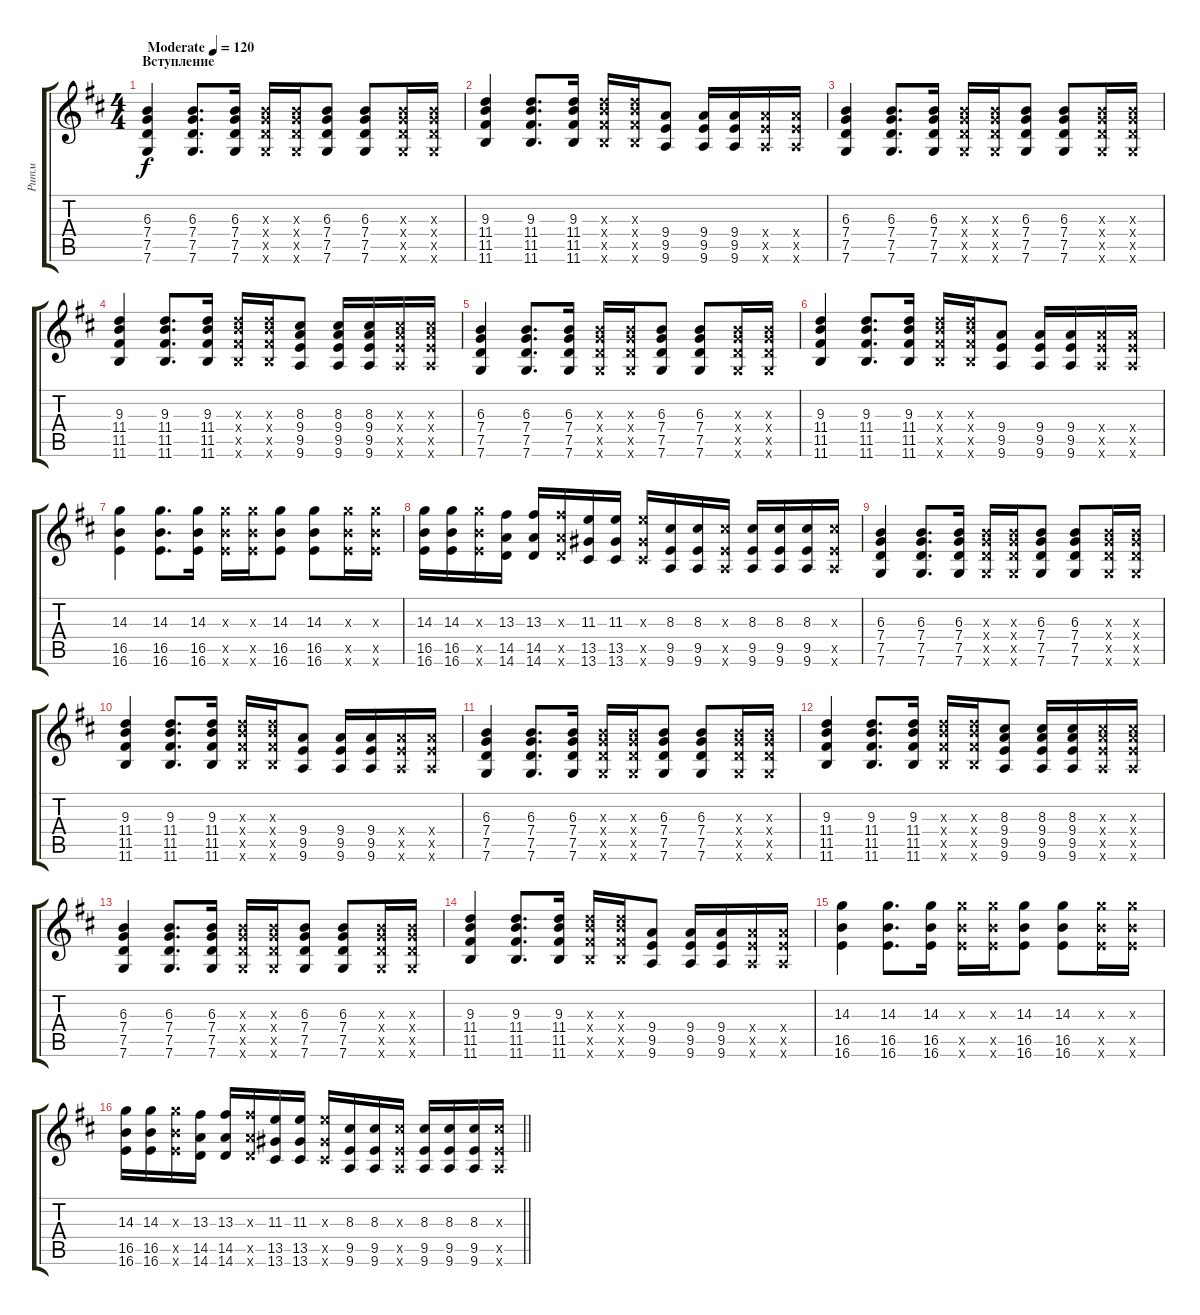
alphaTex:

\track ("Ритм" "Ритм") {instrument overdrivenguitar}
\staff {score tabs}
\tuning (D4 A3 F3 C3 G2 C2) {hide}
\ts (4 4)
\section ("" "Вступление")
\tempo (120 "Moderate")
\clef g2
\ks d
(6.3 7.4 7.5 7.6).4{dy f instrument overdrivenguitar} (6.3 7.4 7.5 7.6).8{d} (6.3 7.4 7.5 7.6).16 (6.3{x} 7.4{x} 7.5{x} 7.6{x}).16 (6.3{x} 7.4{x} 7.5{x} 7.6{x}).16 (6.3 7.4 7.5 7.6).8 (6.3 7.4 7.5 7.6).8 (6.3{x} 7.4{x} 7.5{x} 7.6{x}).16 (6.3{x} 7.4{x} 7.5{x} 7.6{x}).16 |
(9.3 11.4 11.5 11.6).4 (9.3 11.4 11.5 11.6).8{d} (9.3 11.4 11.5 11.6).16 (9.3{x} 11.4{x} 11.5{x} 11.6{x}).16 (9.3{x} 11.4{x} 11.5{x} 11.6{x}).16 (9.4 9.5 9.6).8 (9.4 9.5 9.6).16 (9.4 9.5 9.6).16 (9.4{x} 9.5{x} 9.6{x}).16 (9.4{x} 9.5{x} 9.6{x}).16 |
(6.3 7.4 7.5 7.6).4 (6.3 7.4 7.5 7.6).8{d} (6.3 7.4 7.5 7.6).16 (6.3{x} 7.4{x} 7.5{x} 7.6{x}).16 (6.3{x} 7.4{x} 7.5{x} 7.6{x}).16 (6.3 7.4 7.5 7.6).8 (6.3 7.4 7.5 7.6).8 (6.3{x} 7.4{x} 7.5{x} 7.6{x}).16 (6.3{x} 7.4{x} 7.5{x} 7.6{x}).16 |
(9.3 11.4 11.5 11.6).4 (9.3 11.4 11.5 11.6).8{d} (9.3 11.4 11.5 11.6).16 (9.3{x} 11.4{x} 11.5{x} 11.6{x}).16 (9.3{x} 11.4{x} 11.5{x} 11.6{x}).16 (8.3 9.4 9.5 9.6).8 (8.3 9.4 9.5 9.6).16 (8.3 9.4 9.5 9.6).16 (8.3{x} 9.4{x} 9.5{x} 9.6{x}).16 (8.3{x} 9.4{x} 9.5{x} 9.6{x}).16 |
(6.3 7.4 7.5 7.6).4 (6.3 7.4 7.5 7.6).8{d} (6.3 7.4 7.5 7.6).16 (6.3{x} 7.4{x} 7.5{x} 7.6{x}).16 (6.3{x} 7.4{x} 7.5{x} 7.6{x}).16 (6.3 7.4 7.5 7.6).8 (6.3 7.4 7.5 7.6).8 (6.3{x} 7.4{x} 7.5{x} 7.6{x}).16 (6.3{x} 7.4{x} 7.5{x} 7.6{x}).16 |
(9.3 11.4 11.5 11.6).4 (9.3 11.4 11.5 11.6).8{d} (9.3 11.4 11.5 11.6).16 (9.3{x} 11.4{x} 11.5{x} 11.6{x}).16 (9.3{x} 11.4{x} 11.5{x} 11.6{x}).16 (9.4 9.5 9.6).8 (9.4 9.5 9.6).16 (9.4 9.5 9.6).16 (9.4{x} 9.5{x} 9.6{x}).16 (9.4{x} 9.5{x} 9.6{x}).16 |
(14.3 16.5 16.6).4 (14.3 16.5 16.6).8{d} (14.3 16.5 16.6).16 (14.3{x} 16.5{x} 16.6{x}).16 (14.3{x} 16.5{x} 16.6{x}).16 (14.3 16.5 16.6).8 (14.3 16.5 16.6).8 (14.3{x} 16.5{x} 16.6{x}).16 (14.3{x} 16.5{x} 16.6{x}).16 |
(14.3 16.5 16.6).16 (14.3 16.5 16.6).16 (14.3{x} 16.5{x} 16.6{x}).16 (13.3 14.5 14.6).16 (13.3 14.5 14.6).16 (13.3{x} 14.5{x} 14.6{x}).16 (11.3 13.5 13.6).16 (11.3 13.5 13.6).16 (11.3{x} 13.5{x} 13.6{x}).16 (8.3 9.5 9.6).16 (8.3 9.5 9.6).16 (8.3{x} 9.5{x} 9.6{x}).16 (8.3 9.5 9.6).16 (8.3 9.5 9.6).16 (8.3 9.5 9.6).16 (8.3{x} 9.5{x} 9.6{x}).16 |
(6.3 7.4 7.5 7.6).4 (6.3 7.4 7.5 7.6).8{d} (6.3 7.4 7.5 7.6).16 (6.3{x} 7.4{x} 7.5{x} 7.6{x}).16 (6.3{x} 7.4{x} 7.5{x} 7.6{x}).16 (6.3 7.4 7.5 7.6).8 (6.3 7.4 7.5 7.6).8 (6.3{x} 7.4{x} 7.5{x} 7.6{x}).16 (6.3{x} 7.4{x} 7.5{x} 7.6{x}).16 |
(9.3 11.4 11.5 11.6).4 (9.3 11.4 11.5 11.6).8{d} (9.3 11.4 11.5 11.6).16 (9.3{x} 11.4{x} 11.5{x} 11.6{x}).16 (9.3{x} 11.4{x} 11.5{x} 11.6{x}).16 (9.4 9.5 9.6).8 (9.4 9.5 9.6).16 (9.4 9.5 9.6).16 (9.4{x} 9.5{x} 9.6{x}).16 (9.4{x} 9.5{x} 9.6{x}).16 |
(6.3 7.4 7.5 7.6).4 (6.3 7.4 7.5 7.6).8{d} (6.3 7.4 7.5 7.6).16 (6.3{x} 7.4{x} 7.5{x} 7.6{x}).16 (6.3{x} 7.4{x} 7.5{x} 7.6{x}).16 (6.3 7.4 7.5 7.6).8 (6.3 7.4 7.5 7.6).8 (6.3{x} 7.4{x} 7.5{x} 7.6{x}).16 (6.3{x} 7.4{x} 7.5{x} 7.6{x}).16 |
(9.3 11.4 11.5 11.6).4 (9.3 11.4 11.5 11.6).8{d} (9.3 11.4 11.5 11.6).16 (9.3{x} 11.4{x} 11.5{x} 11.6{x}).16 (9.3{x} 11.4{x} 11.5{x} 11.6{x}).16 (8.3 9.4 9.5 9.6).8 (8.3 9.4 9.5 9.6).16 (8.3 9.4 9.5 9.6).16 (8.3{x} 9.4{x} 9.5{x} 9.6{x}).16 (8.3{x} 9.4{x} 9.5{x} 9.6{x}).16 |
(6.3 7.4 7.5 7.6).4 (6.3 7.4 7.5 7.6).8{d} (6.3 7.4 7.5 7.6).16 (6.3{x} 7.4{x} 7.5{x} 7.6{x}).16 (6.3{x} 7.4{x} 7.5{x} 7.6{x}).16 (6.3 7.4 7.5 7.6).8 (6.3 7.4 7.5 7.6).8 (6.3{x} 7.4{x} 7.5{x} 7.6{x}).16 (6.3{x} 7.4{x} 7.5{x} 7.6{x}).16 |
(9.3 11.4 11.5 11.6).4 (9.3 11.4 11.5 11.6).8{d} (9.3 11.4 11.5 11.6).16 (9.3{x} 11.4{x} 11.5{x} 11.6{x}).16 (9.3{x} 11.4{x} 11.5{x} 11.6{x}).16 (9.4 9.5 9.6).8 (9.4 9.5 9.6).16 (9.4 9.5 9.6).16 (9.4{x} 9.5{x} 9.6{x}).16 (9.4{x} 9.5{x} 9.6{x}).16 |
(14.3 16.5 16.6).4 (14.3 16.5 16.6).8{d} (14.3 16.5 16.6).16 (14.3{x} 16.5{x} 16.6{x}).16 (14.3{x} 16.5{x} 16.6{x}).16 (14.3 16.5 16.6).8 (14.3 16.5 16.6).8 (14.3{x} 16.5{x} 16.6{x}).16 (14.3{x} 16.5{x} 16.6{x}).16 |
\barLineRight lightlight
(14.3 16.5 16.6).16 (14.3 16.5 16.6).16 (14.3{x} 16.5{x} 16.6{x}).16 (13.3 14.5 14.6).16 (13.3 14.5 14.6).16 (13.3{x} 14.5{x} 14.6{x}).16 (11.3 13.5 13.6).16 (11.3 13.5 13.6).16 (11.3{x} 13.5{x} 13.6{x}).16 (8.3 9.5 9.6).16 (8.3 9.5 9.6).16 (8.3{x} 9.5{x} 9.6{x}).16 (8.3 9.5 9.6).16 (8.3 9.5 9.6).16 (8.3 9.5 9.6).16 (8.3{x} 9.5{x} 9.6{x}).16
